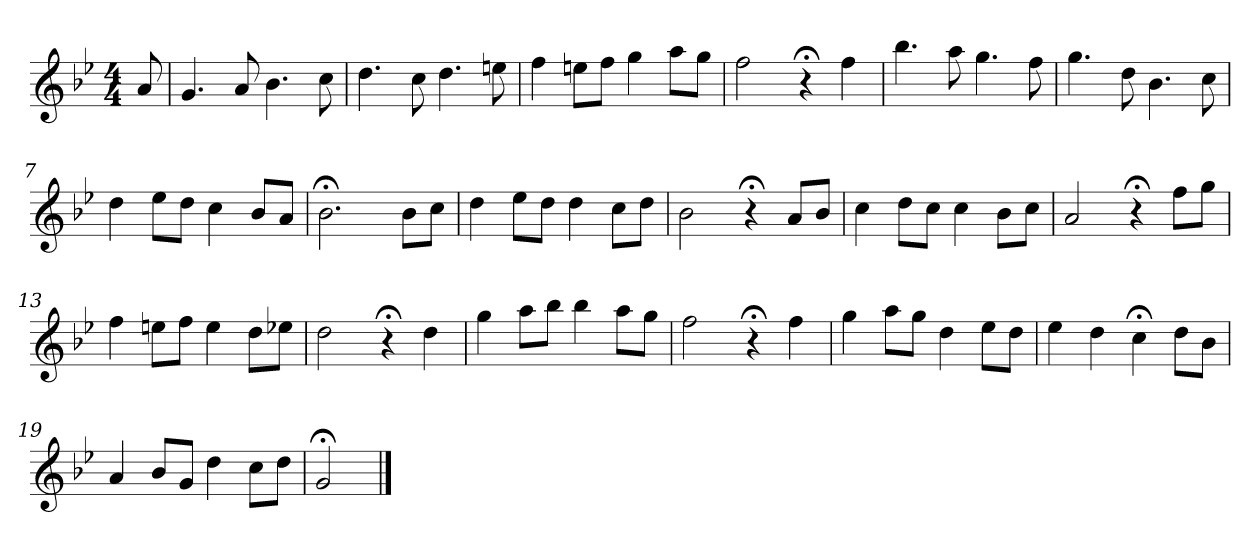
**kern
*part1
*staff1
*k[b-e-]
*g:
*M4/4
*MM120
=
8a
=1
4.g
8a
4.b-
8cc
=2
4.dd
8cc
4.dd
8een
=3
4ff
8eenL
8ffJ
4gg
8aaL
8ggJ
=4
2ff
4r;<
4ff
=5
4.bb-
8aa
4.gg
8ff
=6
4.gg
8dd
4.b-
8cc
=7
4dd
8ee-L
8ddJ
4cc
8b-L
8aJ
=8
2.b-;<
8b-L
8ccJ
=9
4dd
8ee-L
8ddJ
4dd
8ccL
8ddJ
=10
2b-
4r;<
8aL
8b-J
=11
4cc
8ddL
8ccJ
4cc
8b-L
8ccJ
=12
2a
4r;<
8ffL
8ggJ
=13
4ff
8eenL
8ffJ
4ee
8ddL
8ee-XJ
=14
2dd
4r;<
4dd
=15
4gg
8aaL
8bb-J
4bb-
8aaL
8ggJ
=16
2ff
4r;<
4ff
=17
4gg
8aaL
8ggJ
4dd
8ee-L
8ddJ
=18
4ee-
4dd
4cc;<
8ddL
8b-J
=19
4a
8b-L
8gJ
4dd
8ccL
8ddJ
=20
2g;<
==
*-
